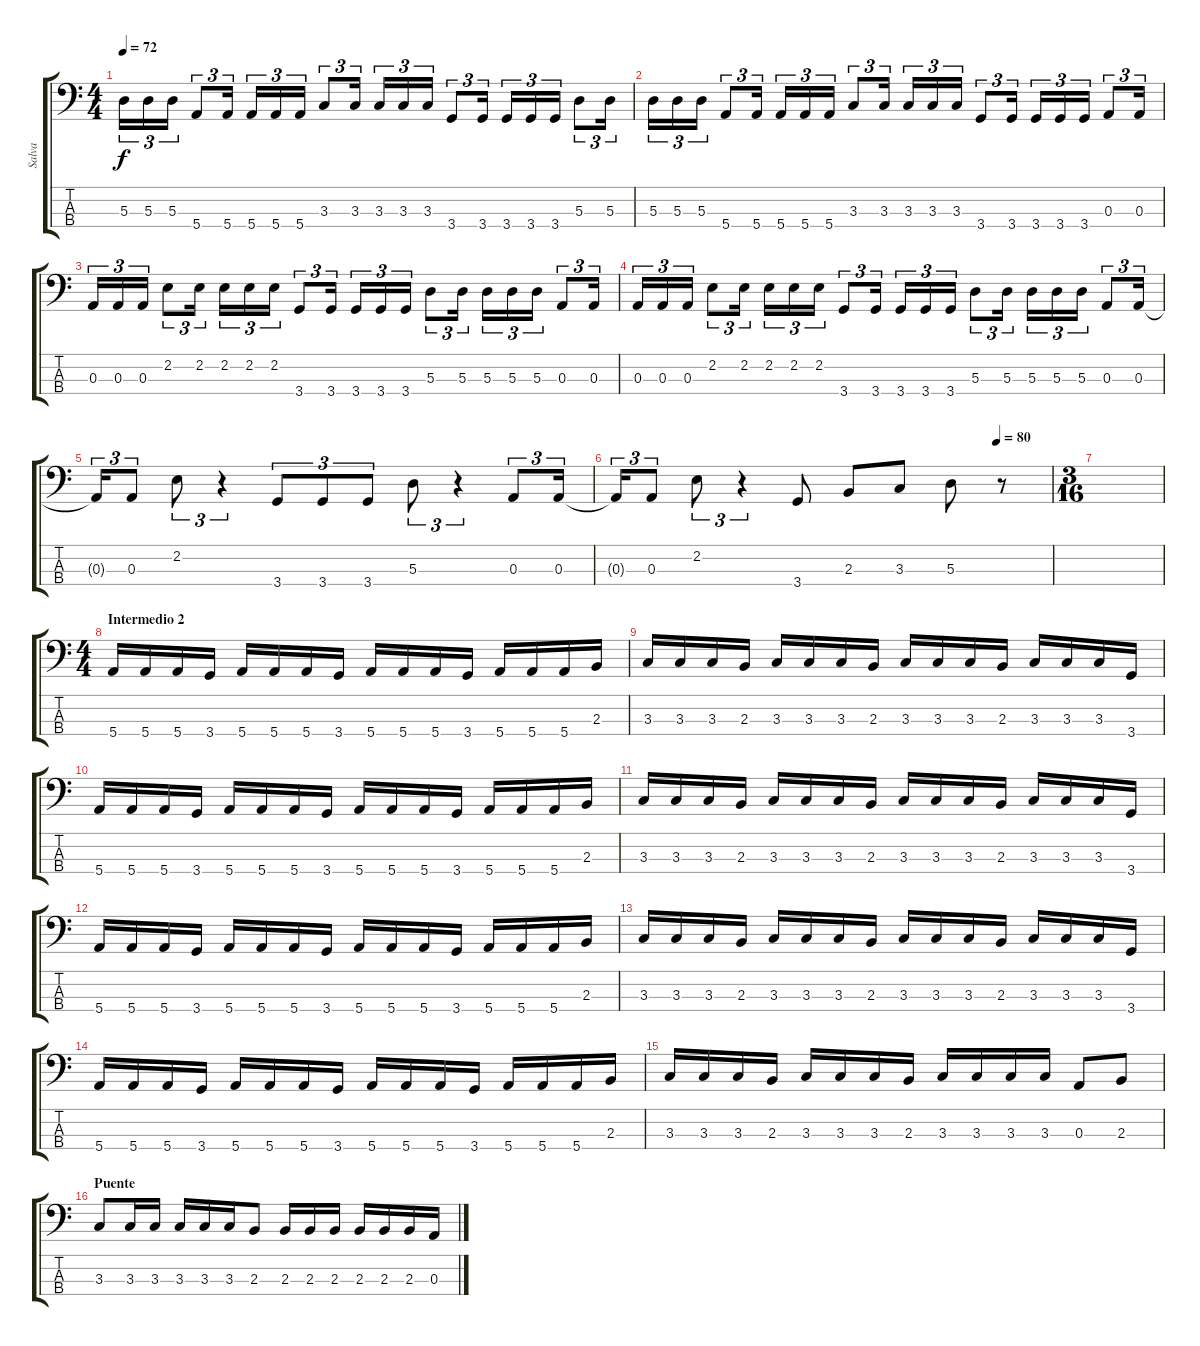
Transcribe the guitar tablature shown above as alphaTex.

\track ("Salva" "Salva") {instrument electricbassfinger}
\staff {score tabs}
\tuning (G2 D2 A1 E1) {hide}
\ts (4 4)
\tempo 72
\clef f4
\ks c
5.3.16{tu (3 2) dy f} 5.3.16{tu (3 2)} 5.3.16{tu (3 2)} 5.4.8{tu (3 2)} 5.4.16{tu (3 2)} 5.4.16{tu (3 2)} 5.4.16{tu (3 2)} 5.4.16{tu (3 2)} 3.3.8{tu (3 2)} 3.3.16{tu (3 2)} 3.3.16{tu (3 2)} 3.3.16{tu (3 2)} 3.3.16{tu (3 2)} 3.4.8{tu (3 2)} 3.4.16{tu (3 2)} 3.4.16{tu (3 2)} 3.4.16{tu (3 2)} 3.4.16{tu (3 2)} 5.3.8{tu (3 2)} 5.3.16{tu (3 2)} |
5.3.16{tu (3 2)} 5.3.16{tu (3 2)} 5.3.16{tu (3 2)} 5.4.8{tu (3 2)} 5.4.16{tu (3 2)} 5.4.16{tu (3 2)} 5.4.16{tu (3 2)} 5.4.16{tu (3 2)} 3.3.8{tu (3 2)} 3.3.16{tu (3 2)} 3.3.16{tu (3 2)} 3.3.16{tu (3 2)} 3.3.16{tu (3 2)} 3.4.8{tu (3 2)} 3.4.16{tu (3 2)} 3.4.16{tu (3 2)} 3.4.16{tu (3 2)} 3.4.16{tu (3 2)} 0.3.8{tu (3 2)} 0.3.16{tu (3 2)} |
0.3.16{tu (3 2)} 0.3.16{tu (3 2)} 0.3.16{tu (3 2)} 2.2.8{tu (3 2)} 2.2.16{tu (3 2)} 2.2.16{tu (3 2)} 2.2.16{tu (3 2)} 2.2.16{tu (3 2)} 3.4.8{tu (3 2)} 3.4.16{tu (3 2)} 3.4.16{tu (3 2)} 3.4.16{tu (3 2)} 3.4.16{tu (3 2)} 5.3.8{tu (3 2)} 5.3.16{tu (3 2)} 5.3.16{tu (3 2)} 5.3.16{tu (3 2)} 5.3.16{tu (3 2)} 0.3.8{tu (3 2)} 0.3.16{tu (3 2)} |
0.3.16{tu (3 2)} 0.3.16{tu (3 2)} 0.3.16{tu (3 2)} 2.2.8{tu (3 2)} 2.2.16{tu (3 2)} 2.2.16{tu (3 2)} 2.2.16{tu (3 2)} 2.2.16{tu (3 2)} 3.4.8{tu (3 2)} 3.4.16{tu (3 2)} 3.4.16{tu (3 2)} 3.4.16{tu (3 2)} 3.4.16{tu (3 2)} 5.3.8{tu (3 2)} 5.3.16{tu (3 2)} 5.3.16{tu (3 2)} 5.3.16{tu (3 2)} 5.3.16{tu (3 2)} 0.3.8{tu (3 2)} 0.3.16{tu (3 2)} |
0.3{t}.16{tu (3 2)} 0.3.8{tu (3 2)} 2.2.8{tu (3 2)} r.4{tu (3 2)} 3.4.8{tu (3 2)} 3.4.8{tu (3 2)} 3.4.8{tu (3 2)} 5.3.8{tu (3 2)} r.4{tu (3 2)} 0.3.8{tu (3 2)} 0.3.16{tu (3 2)} |
\tempo (80 0.875)
0.3{t}.16{tu (3 2)} 0.3.8{tu (3 2)} 2.2.8{tu (3 2)} r.4{tu (3 2)} 3.4.8 2.3.8 3.3.8 5.3.8 r.8 |
\ts (3 16)
|
\ts (4 4)
\section ("" "Intermedio 2")
5.4.16 5.4.16 5.4.16 3.4.16 5.4.16 5.4.16 5.4.16 3.4.16 5.4.16 5.4.16 5.4.16 3.4.16 5.4.16 5.4.16 5.4.16 2.3.16 |
3.3.16 3.3.16 3.3.16 2.3.16 3.3.16 3.3.16 3.3.16 2.3.16 3.3.16 3.3.16 3.3.16 2.3.16 3.3.16 3.3.16 3.3.16 3.4.16 |
5.4.16 5.4.16 5.4.16 3.4.16 5.4.16 5.4.16 5.4.16 3.4.16 5.4.16 5.4.16 5.4.16 3.4.16 5.4.16 5.4.16 5.4.16 2.3.16 |
3.3.16 3.3.16 3.3.16 2.3.16 3.3.16 3.3.16 3.3.16 2.3.16 3.3.16 3.3.16 3.3.16 2.3.16 3.3.16 3.3.16 3.3.16 3.4.16 |
5.4.16 5.4.16 5.4.16 3.4.16 5.4.16 5.4.16 5.4.16 3.4.16 5.4.16 5.4.16 5.4.16 3.4.16 5.4.16 5.4.16 5.4.16 2.3.16 |
3.3.16 3.3.16 3.3.16 2.3.16 3.3.16 3.3.16 3.3.16 2.3.16 3.3.16 3.3.16 3.3.16 2.3.16 3.3.16 3.3.16 3.3.16 3.4.16 |
5.4.16 5.4.16 5.4.16 3.4.16 5.4.16 5.4.16 5.4.16 3.4.16 5.4.16 5.4.16 5.4.16 3.4.16 5.4.16 5.4.16 5.4.16 2.3.16 |
3.3.16 3.3.16 3.3.16 2.3.16 3.3.16 3.3.16 3.3.16 2.3.16 3.3.16 3.3.16 3.3.16 3.3.16 0.3.8 2.3.8 |
\section ("" "Puente")
3.3.8 3.3.16 3.3.16 3.3.16 3.3.16 3.3.16 2.3.8 2.3.16 2.3.16 2.3.16 2.3.16 2.3.16 2.3.16 0.3.16
